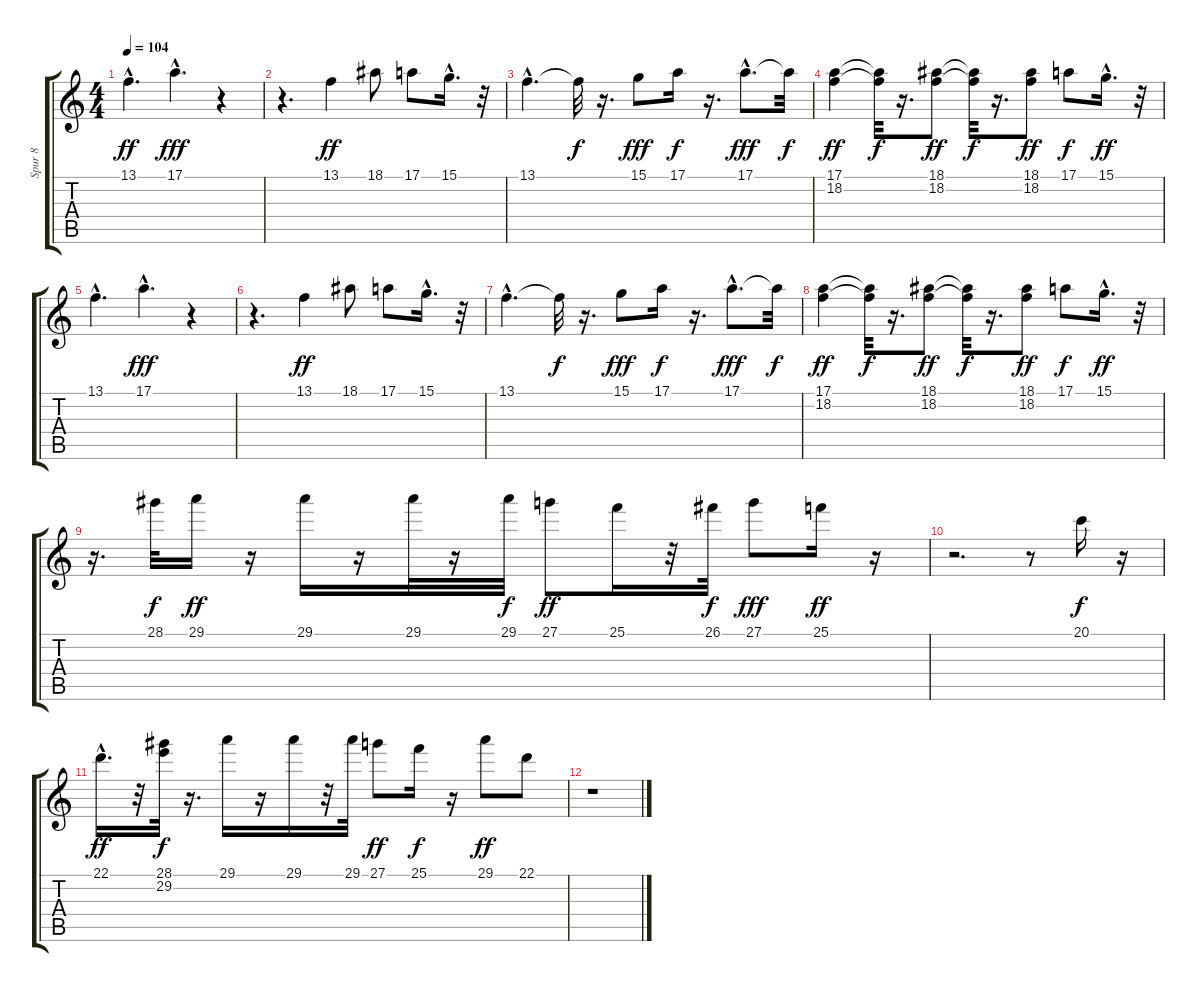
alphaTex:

\track ("Spur 8" "Spur 8") {instrument electricpiano1}
\staff {score tabs}
\tuning (E4 B3 G3 D3 A2 E2) {hide}
\ts (4 4)
\tempo 104
\clef g2
\ks c
13.1{hac}.4{d dy ff} 17.1{hac}.4{d dy fff} r.4 |
r.4{d} 13.1.4{dy ff} 18.1.8 17.1.8 15.1{hac}.16{d} r.32 |
13.1{hac}.4{d} 13.1{t}.32{dy f} r.16{d} 15.1.8{dy fff} 17.1.16{dy f} r.16{d} 17.1{hac}.8{d dy fff} 17.1{t}.32{dy f} |
(17.1 18.2).4{dy ff} (17.1{t} 18.2{t}).32{dy f} r.16{d} (18.1 18.2).8{dy ff} (18.1{t} 18.2{t}).32{dy f} r.16{d} (18.1 18.2).8{dy ff} 17.1.8{dy f} 15.1{hac}.16{d dy ff} r.32 |
13.1{hac}.4{d} 17.1{hac}.4{d dy fff} r.4 |
r.4{d} 13.1.4{dy ff} 18.1.8 17.1.8 15.1{hac}.16{d} r.32 |
13.1{hac}.4{d} 13.1{t}.32{dy f} r.16{d} 15.1.8{dy fff} 17.1.16{dy f} r.16{d} 17.1{hac}.8{d dy fff} 17.1{t}.32{dy f} |
(17.1 18.2).4{dy ff} (17.1{t} 18.2{t}).32{dy f} r.16{d} (18.1 18.2).8{dy ff} (18.1{t} 18.2{t}).32{dy f} r.16{d} (18.1 18.2).8{dy ff} 17.1.8{dy f} 15.1{hac}.16{d dy ff} r.32 |
r.16{d} 28.1.32{dy f} 29.1.16{dy ff} r.16 29.1.16 r.16 29.1.32 r.16 29.1.32{dy f} 27.1.8{dy ff} 25.1.16 r.32 26.1.32{dy f} 27.1.8{dy fff} 25.1.16{dy ff} r.16 |
r.2{d} r.8 20.1.16{dy f} r.16 |
22.1{hac}.16{d dy ff} r.32 (28.1 29.2).32{dy f} r.16{d} 29.1.16 r.16 29.1.16 r.32 29.1.32 27.1.8{dy ff} 25.1.16{dy f} r.16 29.1.8{dy ff} 22.1.8 |
r.1
